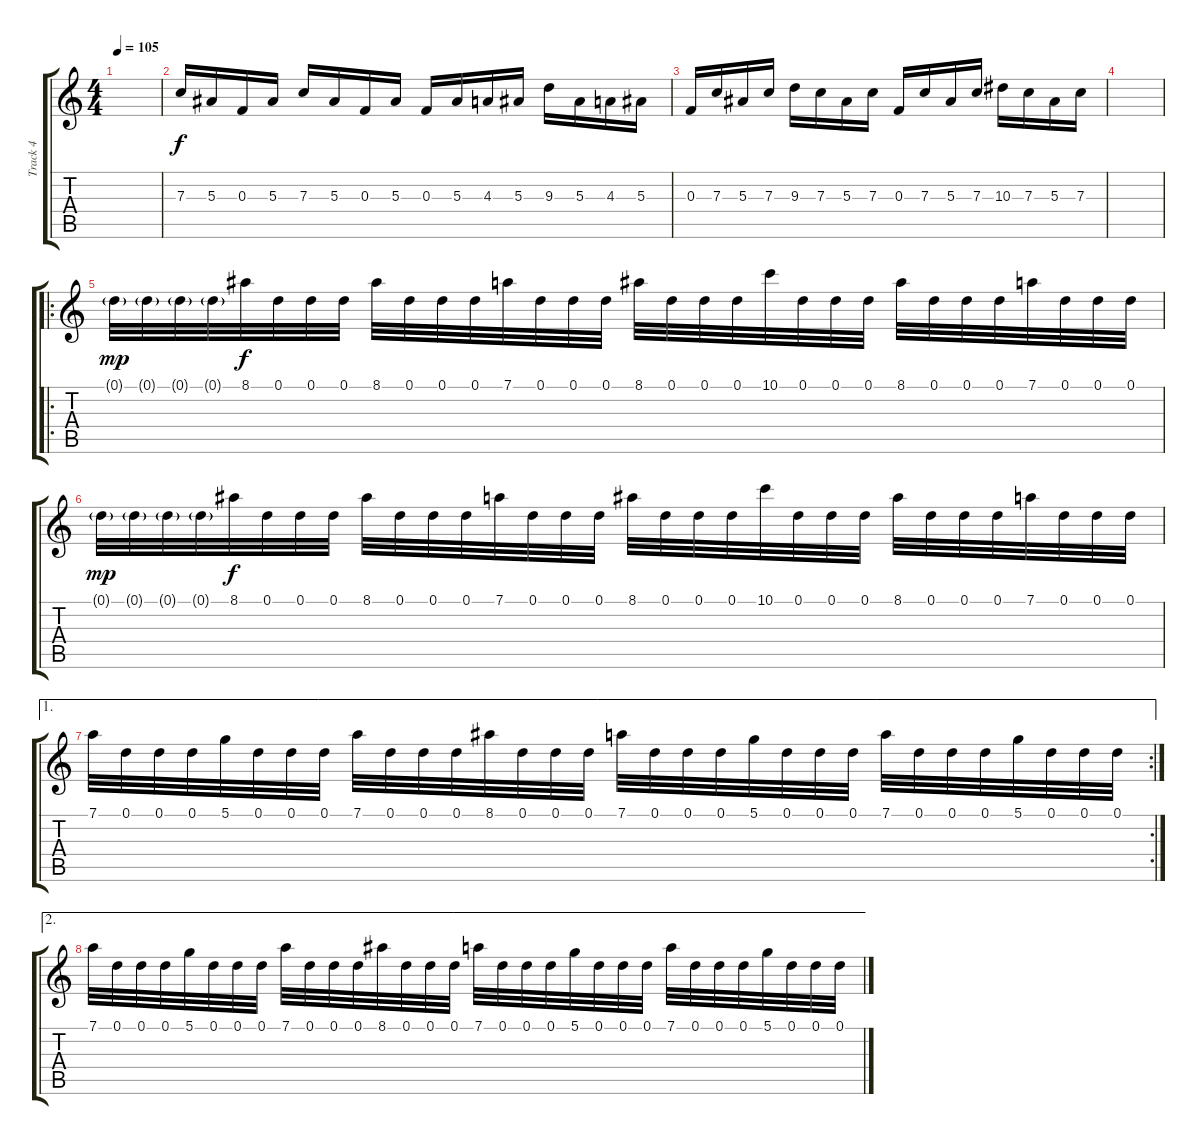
\track ("Track 4" "Track 4") {instrument overdrivenguitar}
\staff {score tabs}
\tuning (D4 A3 F3 C3 G2 D2) {hide}
\ts (4 4)
\tempo 105
\clef g2
\ks c
|
7.3.16{volume 10} 5.3.16 0.3.16 5.3.16 7.3.16 5.3.16 0.3.16 5.3.16 0.3.16 5.3.16 4.3.16 5.3.16 9.3.16 5.3.16 4.3.16 5.3.16 |
0.3.16 7.3.16 5.3.16 7.3.16 9.3.16 7.3.16 5.3.16 7.3.16 0.3.16 7.3.16 5.3.16 7.3.16 10.3.16 7.3.16 5.3.16 7.3.16 |
|
\ro
0.1{g}.32{dy mp volume 10} 0.1{g}.32 0.1{g}.32 0.1{g}.32 8.1.32{dy f} 0.1.32 0.1.32 0.1.32 8.1.32 0.1.32 0.1.32 0.1.32 7.1.32 0.1.32 0.1.32 0.1.32 8.1.32 0.1.32 0.1.32 0.1.32 10.1.32 0.1.32 0.1.32 0.1.32 8.1.32 0.1.32 0.1.32 0.1.32 7.1.32 0.1.32 0.1.32 0.1.32 |
0.1{g}.32{dy mp} 0.1{g}.32 0.1{g}.32 0.1{g}.32 8.1.32{dy f} 0.1.32 0.1.32 0.1.32 8.1.32 0.1.32 0.1.32 0.1.32 7.1.32 0.1.32 0.1.32 0.1.32 8.1.32 0.1.32 0.1.32 0.1.32 10.1.32 0.1.32 0.1.32 0.1.32 8.1.32 0.1.32 0.1.32 0.1.32 7.1.32 0.1.32 0.1.32 0.1.32 |
\ae 1
\rc 2
7.1.32 0.1.32 0.1.32 0.1.32 5.1.32 0.1.32 0.1.32 0.1.32 7.1.32 0.1.32 0.1.32 0.1.32 8.1.32 0.1.32 0.1.32 0.1.32 7.1.32 0.1.32 0.1.32 0.1.32 5.1.32 0.1.32 0.1.32 0.1.32 7.1.32 0.1.32 0.1.32 0.1.32 5.1.32 0.1.32 0.1.32 0.1.32 |
\ae 2
7.1.32 0.1.32 0.1.32 0.1.32 5.1.32 0.1.32 0.1.32 0.1.32 7.1.32 0.1.32 0.1.32 0.1.32 8.1.32 0.1.32 0.1.32 0.1.32 7.1.32 0.1.32 0.1.32 0.1.32 5.1.32 0.1.32 0.1.32 0.1.32 7.1.32 0.1.32 0.1.32 0.1.32 5.1.32 0.1.32 0.1.32 0.1.32
